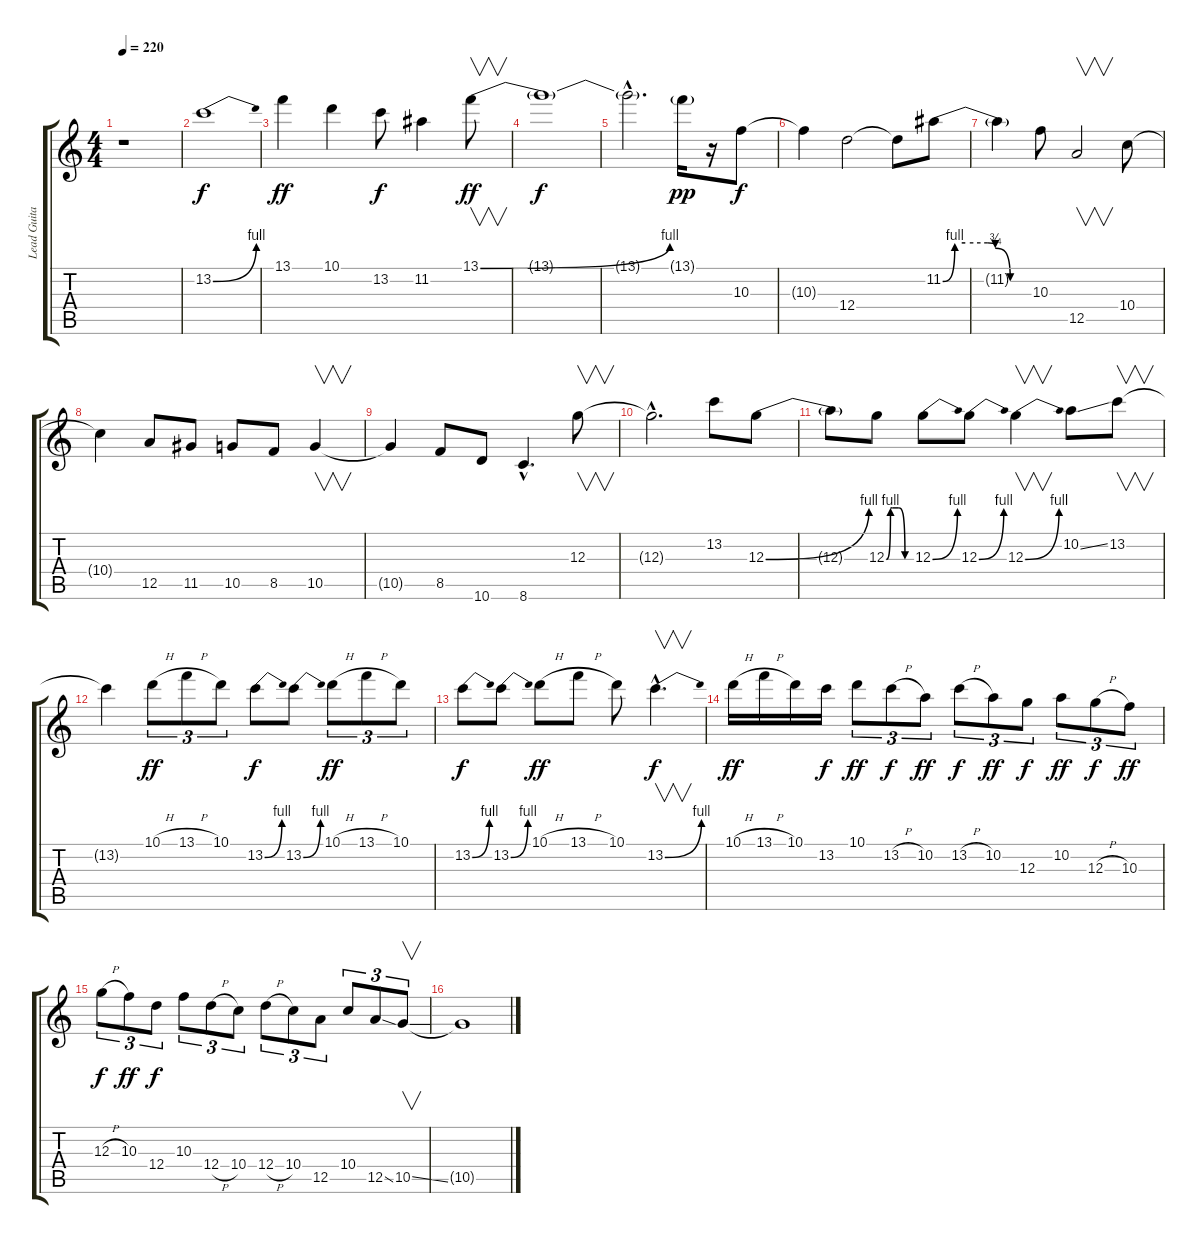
\track ("Lead Guitar" "Lead Guita") {instrument overdrivenguitar}
\staff {score tabs}
\tuning (E4 B3 G3 D3 A2 E2) {hide}
\ts (4 4)
\tempo 220
\clef g2
\ks c
r.1{dy f} |
13.2{be (bend 0 0 60 4)}.1 |
13.1.4{dy ff} 10.1.4 13.2.8{dy f} 11.2.4 13.1{be (bend 0 0 60 4)}.8{v dy ff} |
13.1{t}.1{dy f} |
13.1{hac t}.2{d} 13.1{g}.16{dy pp} r.16 10.3.8{dy f} |
10.3{t}.4 12.4.2 12.4{t}.8 11.2{be (custom 0 0 8 4 15 4 30 4 35 3 45 0 60 0)}.8 |
11.2{t}.4 10.3.8 12.5.2{v} 10.4.8 |
10.4{t}.4 12.5.8 11.5.8 10.5.8 8.5.8 10.5.4{v} |
10.5{t}.4 8.5.8 10.6.8 8.6{hac}.4{d} 12.3.8{v} |
12.3{hac t}.2{d} 13.2.8 12.3{be (bend 0 0 60 4)}.8 |
12.3{t}.8 12.3{be (custom 0 0 10 4 15 4 30 4 45 0 60 0)}.8 12.3{be (bend 0 0 60 4)}.8 12.3{be (bend 0 0 60 4)}.8 12.3{be (bend 0 0 60 4)}.4{v} 10.2{ss}.8 13.2.8{v} |
13.2{t}.4 10.1{h}.8{tu (3 2) dy ff} 13.1{h}.8{tu (3 2)} 10.1.8{tu (3 2)} 13.2{be (bend 0 0 60 4)}.8{dy f} 13.2{be (bend 0 0 60 4)}.8 10.1{h}.8{tu (3 2) dy ff} 13.1{h}.8{tu (3 2)} 10.1.8{tu (3 2)} |
13.2{be (bend 0 0 60 4)}.8{dy f} 13.2{be (bend 0 0 60 4)}.8 10.1{h}.8{dy ff} 13.1{h}.8 10.1.8 13.2{be (bend 0 0 60 4) hac}.4{v d dy f} |
10.1{h}.16{dy ff} 13.1{h}.16 10.1.16 13.2.16{dy f} 10.1.8{tu (3 2) dy ff} 13.2{h}.8{tu (3 2) dy f} 10.2.8{tu (3 2) dy ff} 13.2{h}.8{tu (3 2) dy f} 10.2.8{tu (3 2) dy ff} 12.3.8{tu (3 2) dy f} 10.2.8{tu (3 2) dy ff} 12.3{h}.8{tu (3 2) dy f} 10.3.8{tu (3 2) dy ff} |
12.3{h}.8{tu (3 2) dy f} 10.3.8{tu (3 2) dy ff} 12.4.8{tu (3 2) dy f} 10.3.8{tu (3 2)} 12.4{h}.8{tu (3 2)} 10.4.8{tu (3 2)} 12.4{h}.8{tu (3 2)} 10.4.8{tu (3 2)} 12.5.8{tu (3 2)} 10.4.8{tu (3 2)} 12.5{ss}.8{tu (3 2)} 10.5{ss}.8{v tu (3 2)} |
10.5{t}.1
